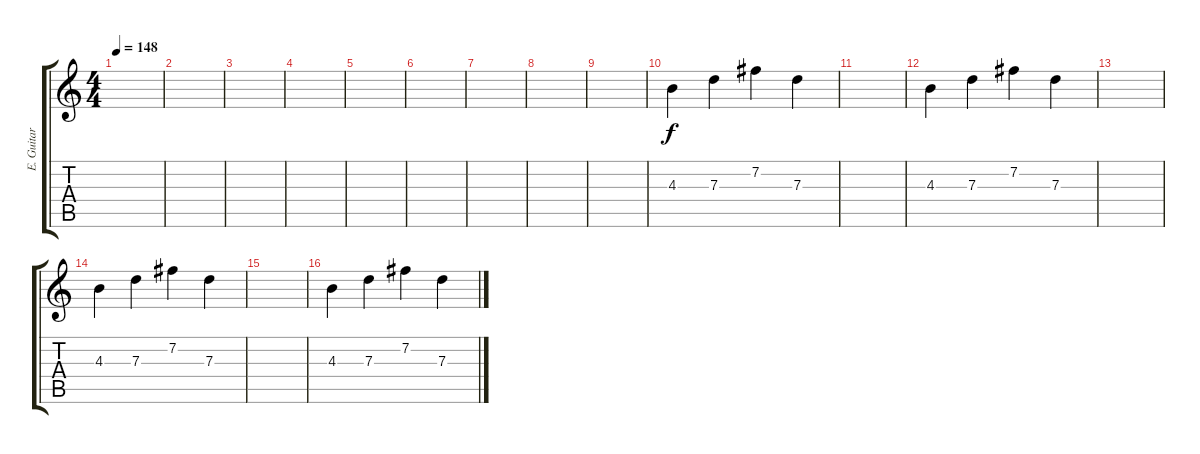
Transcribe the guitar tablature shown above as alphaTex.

\track ("E. Guitar" "E. Guitar") {instrument overdrivenguitar}
\staff {score tabs}
\tuning (E4 B3 G3 D3 A2 E2) {hide}
\ts (4 4)
\tempo 148
\clef g2
\ks c
|
|
|
|
|
|
|
|
|
4.3.4 7.3.4 7.2.4 7.3.4 |
|
4.3.4 7.3.4 7.2.4 7.3.4 |
|
4.3.4 7.3.4 7.2.4 7.3.4 |
|
4.3.4 7.3.4 7.2.4 7.3.4
